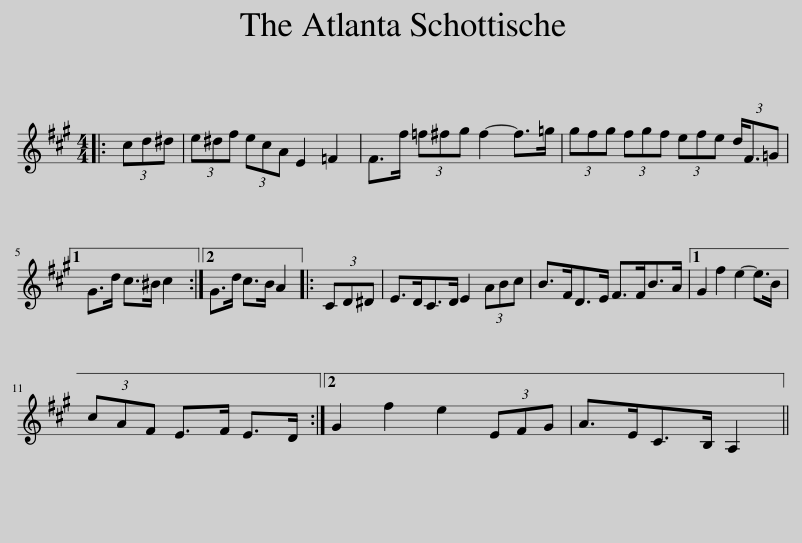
X:1
L:1/8
M:4/4
I:linebreak $
K:A
V:1 treble
V:1
|: (3cd^d | (3e^df (3ecA E2 =F2 | F>f (3=f^fg f2- f>=g | (3gfg (3fgf (3efe (3d/F3/2=G |1$ G>d c>^B c2 :|2 %5
 G>d c>B A2 |: (3CD^D | E>DC>D E2 (3ABc | B>FD>E F>FB>A |1 G2 f2 e2- e>B |$ %10
 (3cAF E>F E>D :|2 G2 f2 e2 (3EFG | A>EC>B, A,2 || %13
